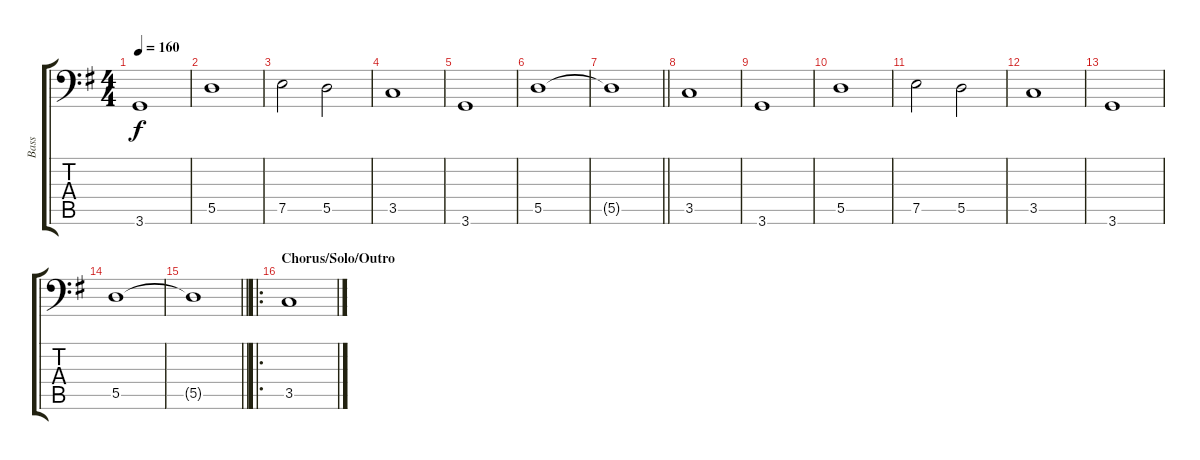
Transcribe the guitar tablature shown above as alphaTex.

\track ("Bass" "Bass") {instrument electricbasspick}
\staff {score tabs}
\tuning (E3 B2 G2 D2 A1 E1) {hide}
\ts (4 4)
\tempo 160
\clef f4
\ks eminor
3.6.1{dy f} |
5.5.1 |
7.5.2 5.5.2 |
3.5.1 |
3.6.1 |
5.5.1 |
\barLineRight lightlight
5.5{t}.1 |
3.5.1 |
3.6.1 |
5.5.1 |
7.5.2 5.5.2 |
3.5.1 |
3.6.1 |
5.5.1 |
\barLineRight lightlight
5.5{t}.1 |
\ro
\section ("" "Chorus/Solo/Outro")
3.5.1
